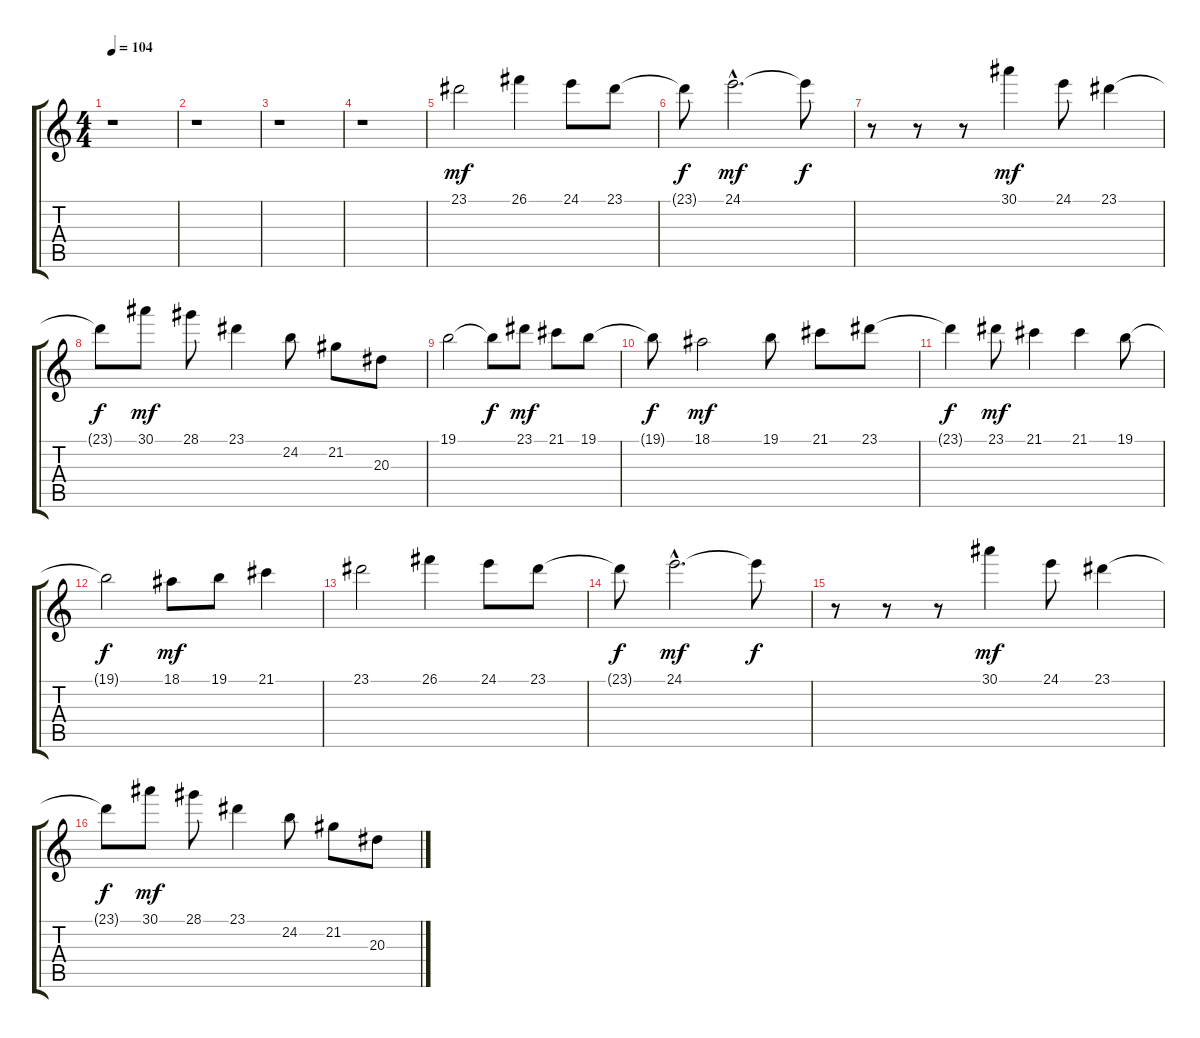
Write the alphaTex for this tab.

\track "" {instrument fx3crystal}
\staff {score tabs}
\tuning (E4 B3 G3 D3 A2 E2) {hide}
\ts (4 4)
\tempo 104
\clef g2
\ks c
r.1{dy mf} |
r.1 |
r.1 |
r.1 |
23.1.2 26.1.4 24.1.8 23.1.8 |
23.1{t}.8{dy f} 24.1{hac}.2{d dy mf} 24.1{t}.8{dy f} |
r.8 r.8 r.8 30.1.4{dy mf} 24.1.8 23.1.4 |
23.1{t}.8{dy f} 30.1.8{dy mf} 28.1.8 23.1.4 24.2.8 21.2.8 20.3.8 |
19.1.2 19.1{t}.8{dy f} 23.1.8{dy mf} 21.1.8 19.1.8 |
19.1{t}.8{dy f} 18.1.2{dy mf} 19.1.8 21.1.8 23.1.8 |
23.1{t}.4{dy f} 23.1.8{dy mf} 21.1.4 21.1.4 19.1.8 |
19.1{t}.2{dy f} 18.1.8{dy mf} 19.1.8 21.1.4 |
23.1.2 26.1.4 24.1.8 23.1.8 |
23.1{t}.8{dy f} 24.1{hac}.2{d dy mf} 24.1{t}.8{dy f} |
r.8 r.8 r.8 30.1.4{dy mf} 24.1.8 23.1.4 |
23.1{t}.8{dy f} 30.1.8{dy mf} 28.1.8 23.1.4 24.2.8 21.2.8 20.3.8
